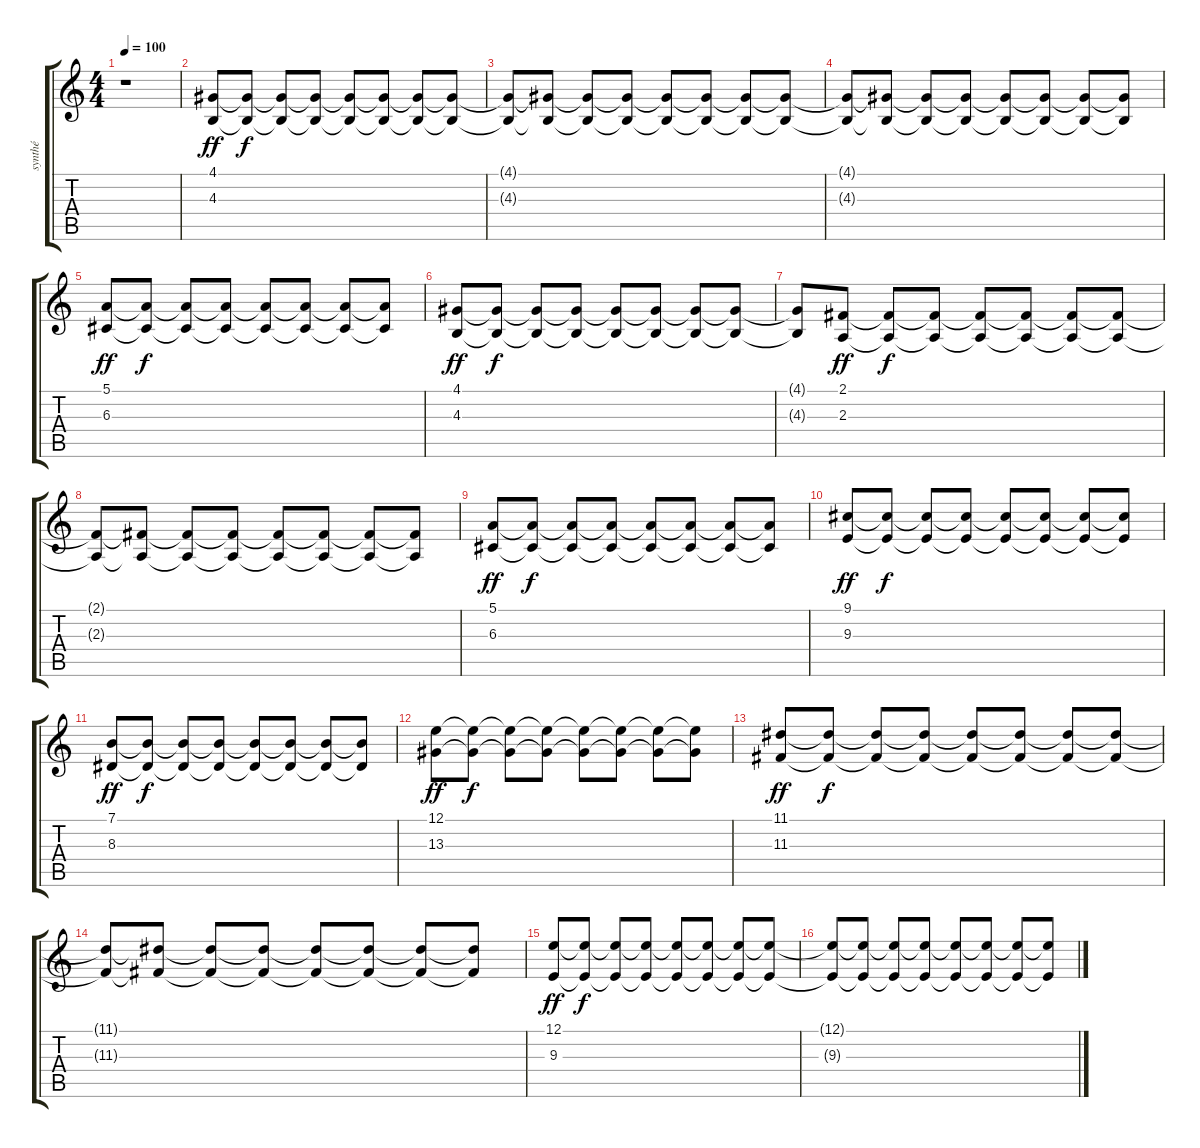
\track ("synthé" "synthé") {instrument synthstrings2}
\staff {score tabs}
\tuning (E4 B3 G3 D3 A2 E2) {hide}
\ts (4 4)
\tempo 100
\clef g2
\ks c
r.1{dy ff} |
(4.1 4.3).8{volume 1} (4.1{t} 4.3{t}).8{dy f volume 2} (4.1{t} 4.3{t}).8{volume 2} (4.1{t} 4.3{t}).8{volume 3} (4.1{t} 4.3{t}).8{volume 4} (4.1{t} 4.3{t}).8{volume 5} (4.1{t} 4.3{t}).8{volume 6} (4.1{t} 4.3{t}).8{volume 7} |
(4.1{t} 4.3{t}).8{volume 8} (4.1{t} 4.3{t}).8{volume 9} (4.1{t} 4.3{t}).8 (4.1{t} 4.3{t}).8 (4.1{t} 4.3{t}).8 (4.1{t} 4.3{t}).8 (4.1{t} 4.3{t}).8 (4.1{t} 4.3{t}).8 |
(4.1{t} 4.3{t}).8 (4.1{t} 4.3{t}).8 (4.1{t} 4.3{t}).8 (4.1{t} 4.3{t}).8 (4.1{t} 4.3{t}).8 (4.1{t} 4.3{t}).8 (4.1{t} 4.3{t}).8 (4.1{t} 4.3{t}).8 |
(5.1 6.3).8{dy ff} (5.1{t} 6.3{t}).8{dy f} (5.1{t} 6.3{t}).8 (5.1{t} 6.3{t}).8 (5.1{t} 6.3{t}).8 (5.1{t} 6.3{t}).8 (5.1{t} 6.3{t}).8 (5.1{t} 6.3{t}).8 |
(4.1 4.3).8{dy ff} (4.1{t} 4.3{t}).8{dy f} (4.1{t} 4.3{t}).8 (4.1{t} 4.3{t}).8 (4.1{t} 4.3{t}).8 (4.1{t} 4.3{t}).8 (4.1{t} 4.3{t}).8 (4.1{t} 4.3{t}).8 |
(4.1{t} 4.3{t}).8 (2.1 2.3).8{dy ff} (2.1{t} 2.3{t}).8{dy f} (2.1{t} 2.3{t}).8 (2.1{t} 2.3{t}).8 (2.1{t} 2.3{t}).8 (2.1{t} 2.3{t}).8 (2.1{t} 2.3{t}).8 |
(2.1{t} 2.3{t}).8 (2.1{t} 2.3{t}).8 (2.1{t} 2.3{t}).8 (2.1{t} 2.3{t}).8 (2.1{t} 2.3{t}).8 (2.1{t} 2.3{t}).8 (2.1{t} 2.3{t}).8 (2.1{t} 2.3{t}).8 |
(5.1 6.3).8{dy ff} (5.1{t} 6.3{t}).8{dy f} (5.1{t} 6.3{t}).8 (5.1{t} 6.3{t}).8 (5.1{t} 6.3{t}).8 (5.1{t} 6.3{t}).8 (5.1{t} 6.3{t}).8 (5.1{t} 6.3{t}).8 |
(9.1 9.3).8{dy ff} (9.1{t} 9.3{t}).8{dy f} (9.1{t} 9.3{t}).8 (9.1{t} 9.3{t}).8 (9.1{t} 9.3{t}).8 (9.1{t} 9.3{t}).8 (9.1{t} 9.3{t}).8 (9.1{t} 9.3{t}).8 |
(7.1 8.3).8{dy ff} (7.1{t} 8.3{t}).8{dy f} (7.1{t} 8.3{t}).8 (7.1{t} 8.3{t}).8 (7.1{t} 8.3{t}).8 (7.1{t} 8.3{t}).8 (7.1{t} 8.3{t}).8 (7.1{t} 8.3{t}).8 |
(12.1 13.3).8{dy ff} (12.1{t} 13.3{t}).8{dy f} (12.1{t} 13.3{t}).8 (12.1{t} 13.3{t}).8 (12.1{t} 13.3{t}).8 (12.1{t} 13.3{t}).8 (12.1{t} 13.3{t}).8 (12.1{t} 13.3{t}).8 |
(11.1 11.3).8{dy ff} (11.1{t} 11.3{t}).8{dy f} (11.1{t} 11.3{t}).8 (11.1{t} 11.3{t}).8 (11.1{t} 11.3{t}).8 (11.1{t} 11.3{t}).8 (11.1{t} 11.3{t}).8 (11.1{t} 11.3{t}).8 |
(11.1{t} 11.3{t}).8 (11.1{t} 11.3{t}).8 (11.1{t} 11.3{t}).8 (11.1{t} 11.3{t}).8 (11.1{t} 11.3{t}).8 (11.1{t} 11.3{t}).8 (11.1{t} 11.3{t}).8 (11.1{t} 11.3{t}).8 |
(12.1 9.3).8{dy ff} (12.1{t} 9.3{t}).8{dy f} (12.1{t} 9.3{t}).8 (12.1{t} 9.3{t}).8 (12.1{t} 9.3{t}).8 (12.1{t} 9.3{t}).8 (12.1{t} 9.3{t}).8 (12.1{t} 9.3{t}).8 |
(12.1{t} 9.3{t}).8 (12.1{t} 9.3{t}).8 (12.1{t} 9.3{t}).8 (12.1{t} 9.3{t}).8 (12.1{t} 9.3{t}).8 (12.1{t} 9.3{t}).8 (12.1{t} 9.3{t}).8 (12.1{t} 9.3{t}).8
